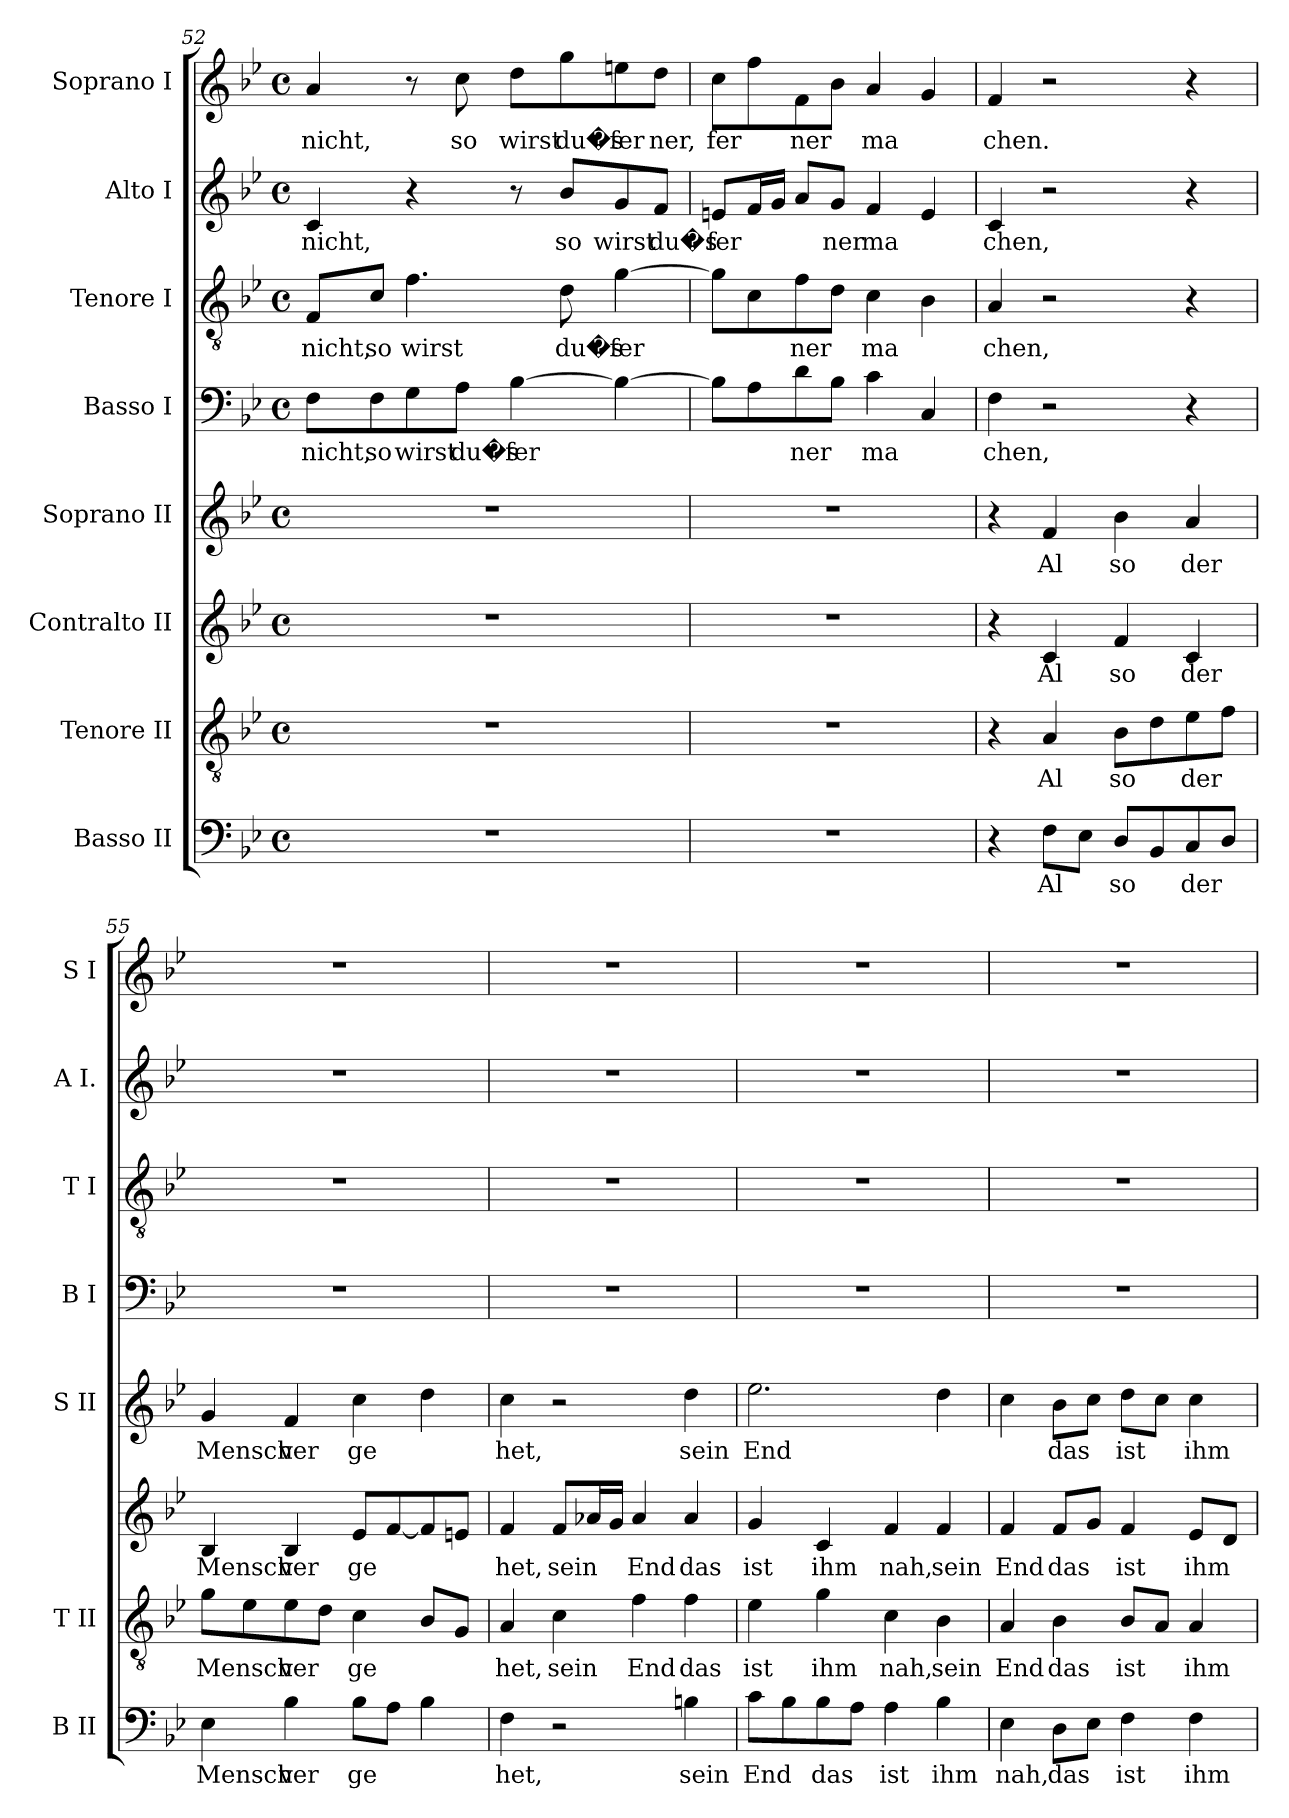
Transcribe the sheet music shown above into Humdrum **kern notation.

**kern	**text	**kern	**text	**kern	**text	**kern	**text	**kern	**text	**kern	**text	**kern	**text	**kern	**text
*part8	*part8	*part7	*part7	*part6	*part6	*part5	*part5	*part4	*part4	*part3	*part3	*part2	*part2	*part1	*part1
*staff8	*staff8	*staff7	*staff7	*staff6	*staff6	*staff5	*staff5	*staff4	*staff4	*staff3	*staff3	*staff2	*staff2	*staff1	*staff1
*I"Basso II	*	*I"Tenore II	*	*I"Contralto II	*	*I"Soprano II	*	*I"Basso I	*	*I"Tenore I	*	*I"Alto I	*	*I"Soprano I	*
*I'B II	*	*I'T II	*	*	*	*I'S II	*	*I'B I	*	*I'T I	*	*I'A I.	*	*I'S I	*
*clefF4	*	*clefGv2	*	*clefG2	*	*clefG2	*	*clefF4	*	*clefGv2	*	*clefG2	*	*clefG2	*
*k[b-e-]	*	*k[b-e-]	*	*k[b-e-]	*	*k[b-e-]	*	*k[b-e-]	*	*k[b-e-]	*	*k[b-e-]	*	*k[b-e-]	*
*M4/4	*	*M4/4	*	*M4/4	*	*M4/4	*	*M4/4	*	*M4/4	*	*M4/4	*	*M4/4	*
*met(c)	*	*met(c)	*	*met(c)	*	*met(c)	*	*met(c)	*	*met(c)	*	*met(c)	*	*met(c)	*
=52	=52	=52	=52	=52	=52	=52	=52	=52	=52	=52	=52	=52	=52	=52	=52
!	!	!	!	!	!	!	!	!	!LO:LY:b	!	!LO:LY:b	!	!LO:LY:b	!	!LO:LY:b
1r	.	1r	.	1r	.	1r	.	8F\L	nicht,	8F/L	nicht,	4c/	nicht,	4a/	nicht,
!	!	!	!	!	!	!	!	!	!LO:LY:b	!	!LO:LY:b	!	!	!	!
.	.	.	.	.	.	.	.	8F\	so	8c/J	so	.	.	.	.
!	!	!	!	!	!	!	!	!	!LO:LY:b	!	!LO:LY:b	!	!	!	!
.	.	.	.	.	.	.	.	8G\	wirst	4.f\	wirst	4r	.	8r	.
!	!	!	!	!	!	!	!	!	!LO:LY:b	!	!	!	!	!	!LO:LY:b
.	.	.	.	.	.	.	.	8A\J	du�s	.	.	.	.	8cc\	so
!	!	!	!	!	!	!	!	!	!LO:LY:b	!	!	!	!	!	!LO:LY:b
.	.	.	.	.	.	.	.	[4B-\	fer	.	.	8r	.	8dd\L	wirst
!	!	!	!	!	!	!	!	!	!	!	!LO:LY:b	!	!LO:LY:b	!	!LO:LY:b
.	.	.	.	.	.	.	.	.	.	8d\	du�s	8b-/L	so	8gg\	du�s
!	!	!	!	!	!	!	!	!	!	!	!LO:LY:b	!	!LO:LY:b	!	!LO:LY:b
.	.	.	.	.	.	.	.	4B-\_	.	[4g\	fer	8g/	wirst	8een\	fer
!	!	!	!	!	!	!	!	!	!	!	!	!	!LO:LY:b	!	!LO:LY:b
.	.	.	.	.	.	.	.	.	.	.	.	8f/J	du�s	8dd\J	ner,
=53	=53	=53	=53	=53	=53	=53	=53	=53	=53	=53	=53	=53	=53	=53	=53
!	!	!	!	!	!	!	!	!	!	!	!	!	!LO:LY:b	!	!LO:LY:b
1r	.	1r	.	1r	.	1r	.	8B-\L]	.	8g\L]	.	8en/L	fer	8cc\L	fer
.	.	.	.	.	.	.	.	8A\	.	8c\	.	16f/L	.	8ff\	.
.	.	.	.	.	.	.	.	.	.	.	.	16g/JJ	.	.	.
!	!	!	!	!	!	!	!	!	!LO:LY:b	!	!LO:LY:b	!	!	!	!LO:LY:b
.	.	.	.	.	.	.	.	8d\	ner	8f\	ner	8a/L	.	8f\	ner
!	!	!	!	!	!	!	!	!	!	!	!	!	!LO:LY:b	!	!
.	.	.	.	.	.	.	.	8B-\J	.	8d\J	.	8g/J	ner	8b-\J	.
!	!	!	!	!	!	!	!	!	!LO:LY:b	!	!LO:LY:b	!	!LO:LY:b	!	!LO:LY:b
.	.	.	.	.	.	.	.	4c\	ma	4c\	ma	4f/	ma	4a/	ma
.	.	.	.	.	.	.	.	4C/	.	4B-\	.	4e/	.	4g/	.
!!LO:PB:g=z
=54	=54	=54	=54	=54	=54	=54	=54	=54	=54	=54	=54	=54	=54	=54	=54
!	!	!	!	!	!	!	!	!	!LO:LY:b	!	!LO:LY:b	!	!LO:LY:b	!	!LO:LY:b
4r	.	4r	.	4r	.	4r	.	4F\	chen,	4A/	chen,	4c/	chen,	4f/	chen.
!	!LO:LY:b	!	!LO:LY:b	!	!LO:LY:b	!	!LO:LY:b	!	!	!	!	!	!	!	!
8F\L	Al	4A/	Al	4c/	Al	4f/	Al	2r	.	2r	.	2r	.	2r	.
8E-\J	.	.	.	.	.	.	.	.	.	.	.	.	.	.	.
!	!LO:LY:b	!	!LO:LY:b	!	!LO:LY:b	!	!LO:LY:b	!	!	!	!	!	!	!	!
8D/L	so	8B-\L	so	4f/	so	4b-\	so	.	.	.	.	.	.	.	.
8BB-/	.	8d\	.	.	.	.	.	.	.	.	.	.	.	.	.
!	!LO:LY:b	!	!LO:LY:b	!	!LO:LY:b	!	!LO:LY:b	!	!	!	!	!	!	!	!
8C/	der	8e-\	der	4c/	der	4a/	der	4r	.	4r	.	4r	.	4r	.
8D/J	.	8f\J	.	.	.	.	.	.	.	.	.	.	.	.	.
=55	=55	=55	=55	=55	=55	=55	=55	=55	=55	=55	=55	=55	=55	=55	=55
!	!LO:LY:b	!	!LO:LY:b	!	!LO:LY:b	!	!LO:LY:b	!	!	!	!	!	!	!	!
4E-\	Mensch	8g\L	Mensch	4B-/	Mensch	4g/	Mensch	1r	.	1r	.	1r	.	1r	.
.	.	8e-\	.	.	.	.	.	.	.	.	.	.	.	.	.
!	!LO:LY:b	!	!LO:LY:b	!	!LO:LY:b	!	!LO:LY:b	!	!	!	!	!	!	!	!
4B-\	ver	8e-\	ver	4B-/	ver	4f/	ver	.	.	.	.	.	.	.	.
.	.	8d\J	.	.	.	.	.	.	.	.	.	.	.	.	.
!	!LO:LY:b	!	!LO:LY:b	!	!LO:LY:b	!	!LO:LY:b	!	!	!	!	!	!	!	!
8B-\L	ge	4c\	ge	8e-/L	ge	4cc\	ge	.	.	.	.	.	.	.	.
8A\J	.	.	.	[8f/	.	.	.	.	.	.	.	.	.	.	.
4B-\	.	8B-/L	.	8f/]	.	4dd\	.	.	.	.	.	.	.	.	.
.	.	8G/J	.	8en/J	.	.	.	.	.	.	.	.	.	.	.
=56	=56	=56	=56	=56	=56	=56	=56	=56	=56	=56	=56	=56	=56	=56	=56
!	!LO:LY:b	!	!LO:LY:b	!	!LO:LY:b	!	!LO:LY:b	!	!	!	!	!	!	!	!
4F\	het,	4A/	het,	4f/	het,	4cc\	het,	1r	.	1r	.	1r	.	1r	.
!	!	!	!LO:LY:b	!	!LO:LY:b	!	!	!	!	!	!	!	!	!	!
2r	.	4c\	sein	8f/L	sein	2r	.	.	.	.	.	.	.	.	.
.	.	.	.	16a-X/L	.	.	.	.	.	.	.	.	.	.	.
.	.	.	.	16g/JJ	.	.	.	.	.	.	.	.	.	.	.
!	!	!	!LO:LY:b	!	!LO:LY:b	!	!	!	!	!	!	!	!	!	!
.	.	4f\	End	4a-/	End	.	.	.	.	.	.	.	.	.	.
!	!LO:LY:b	!	!LO:LY:b	!	!LO:LY:b	!	!LO:LY:b	!	!	!	!	!	!	!	!
4Bn\	sein	4f\	das	4a-/	das	4dd\	sein	.	.	.	.	.	.	.	.
=57	=57	=57	=57	=57	=57	=57	=57	=57	=57	=57	=57	=57	=57	=57	=57
!	!LO:LY:b	!	!LO:LY:b	!	!LO:LY:b	!	!LO:LY:b	!	!	!	!	!	!	!	!
8c\L	End	4e-\	ist	4g/	ist	2.ee-\	End	1r	.	1r	.	1r	.	1r	.
8B-\	.	.	.	.	.	.	.	.	.	.	.	.	.	.	.
!	!LO:LY:b	!	!LO:LY:b	!	!LO:LY:b	!	!	!	!	!	!	!	!	!	!
8B-\	das	4g\	ihm	4c/	ihm	.	.	.	.	.	.	.	.	.	.
8A\J	.	.	.	.	.	.	.	.	.	.	.	.	.	.	.
!	!LO:LY:b	!	!LO:LY:b	!	!LO:LY:b	!	!	!	!	!	!	!	!	!	!
4A\	ist	4c\	nah,	4f/	nah,	.	.	.	.	.	.	.	.	.	.
!	!LO:LY:b	!	!LO:LY:b	!	!LO:LY:b	!	!	!	!	!	!	!	!	!	!
4B-\	ihm	4B-\	sein	4f/	sein	4dd\	.	.	.	.	.	.	.	.	.
!!LO:PB:g=z
=58	=58	=58	=58	=58	=58	=58	=58	=58	=58	=58	=58	=58	=58	=58	=58
!	!LO:LY:b	!	!LO:LY:b	!	!LO:LY:b	!	!	!	!	!	!	!	!	!	!
4E-\	nah,	4A/	End	4f/	End	4cc\	.	1r	.	1r	.	1r	.	1r	.
!	!LO:LY:b	!	!LO:LY:b	!	!LO:LY:b	!	!LO:LY:b	!	!	!	!	!	!	!	!
8D\L	das	4B-\	das	8f/L	das	8b-\L	das	.	.	.	.	.	.	.	.
8E-\J	.	.	.	8g/J	.	8cc\J	.	.	.	.	.	.	.	.	.
!	!LO:LY:b	!	!LO:LY:b	!	!LO:LY:b	!	!LO:LY:b	!	!	!	!	!	!	!	!
4F\	ist	8B-/L	ist	4f/	ist	8dd\L	ist	.	.	.	.	.	.	.	.
.	.	8A/J	.	.	.	8cc\J	.	.	.	.	.	.	.	.	.
!	!LO:LY:b	!	!LO:LY:b	!	!LO:LY:b	!	!LO:LY:b	!	!	!	!	!	!	!	!
4F\	ihm	4A/	ihm	8e-/L	ihm	4cc\	ihm	.	.	.	.	.	.	.	.
.	.	.	.	8d/J	.	.	.	.	.	.	.	.	.	.	.
=	=	=	=	=	=	=	=	=	=	=	=	=	=	=	=
*-	*-	*-	*-	*-	*-	*-	*-	*-	*-	*-	*-	*-	*-	*-	*-
